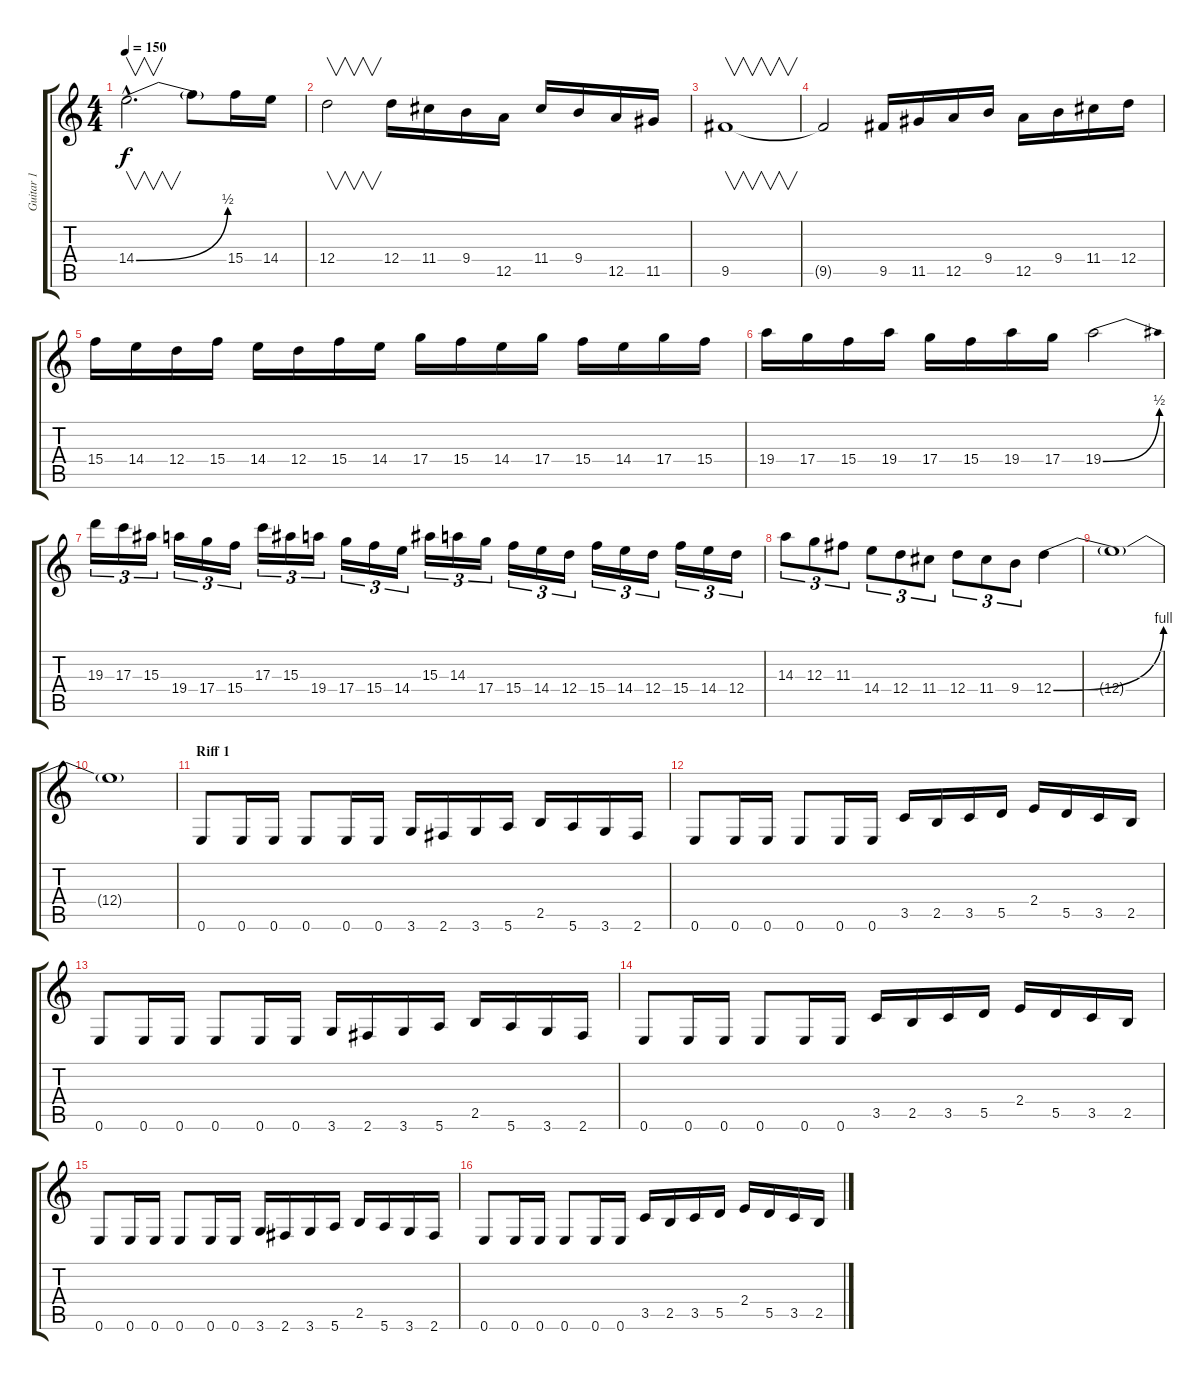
\track ("Guitar 1" "Guitar 1") {instrument overdrivenguitar}
\staff {score tabs}
\tuning (E4 B3 G3 D3 A2 E2) {hide}
\ts (4 4)
\tempo 150
\clef g2
\ks c
14.4{be (bend 0 0 60 2) hac}.2{v d dy f} 14.4{t}.8 15.4.16 14.4.16 |
12.4.2{v} 12.4.16 11.4.16 9.4.16 12.5.16 11.4.16 9.4.16 12.5.16 11.5.16 |
9.5.1{v} |
9.5{t}.2 9.5.16 11.5.16 12.5.16 9.4.16 12.5.16 9.4.16 11.4.16 12.4.16 |
15.4.16 14.4.16 12.4.16 15.4.16 14.4.16 12.4.16 15.4.16 14.4.16 17.4.16 15.4.16 14.4.16 17.4.16 15.4.16 14.4.16 17.4.16 15.4.16 |
19.4.16 17.4.16 15.4.16 19.4.16 17.4.16 15.4.16 19.4.16 17.4.16 19.4{be (bend 0 0 60 2)}.2 |
19.3.16{tu (3 2)} 17.3.16{tu (3 2)} 15.3.16{tu (3 2)} 19.4.16{tu (3 2)} 17.4.16{tu (3 2)} 15.4.16{tu (3 2)} 17.3.16{tu (3 2)} 15.3.16{tu (3 2)} 19.4.16{tu (3 2)} 17.4.16{tu (3 2)} 15.4.16{tu (3 2)} 14.4.16{tu (3 2)} 15.3.16{tu (3 2)} 14.3.16{tu (3 2)} 17.4.16{tu (3 2)} 15.4.16{tu (3 2)} 14.4.16{tu (3 2)} 12.4.16{tu (3 2)} 15.4.16{tu (3 2)} 14.4.16{tu (3 2)} 12.4.16{tu (3 2)} 15.4.16{tu (3 2)} 14.4.16{tu (3 2)} 12.4.16{tu (3 2)} |
14.3.8{tu (3 2)} 12.3.8{tu (3 2)} 11.3.8{tu (3 2)} 14.4.8{tu (3 2)} 12.4.8{tu (3 2)} 11.4.8{tu (3 2)} 12.4.8{tu (3 2)} 11.4.8{tu (3 2)} 9.4.8{tu (3 2)} 12.4{be (bend 0 0 60 4)}.4 |
12.4{t}.1 |
12.4{t}.1 |
\section ("" "Riff 1")
0.6.8 0.6.16 0.6.16 0.6.8 0.6.16 0.6.16 3.6.16 2.6.16 3.6.16 5.6.16 2.5.16 5.6.16 3.6.16 2.6.16 |
0.6.8 0.6.16 0.6.16 0.6.8 0.6.16 0.6.16 3.5.16 2.5.16 3.5.16 5.5.16 2.4.16 5.5.16 3.5.16 2.5.16 |
0.6.8 0.6.16 0.6.16 0.6.8 0.6.16 0.6.16 3.6.16 2.6.16 3.6.16 5.6.16 2.5.16 5.6.16 3.6.16 2.6.16 |
0.6.8 0.6.16 0.6.16 0.6.8 0.6.16 0.6.16 3.5.16 2.5.16 3.5.16 5.5.16 2.4.16 5.5.16 3.5.16 2.5.16 |
0.6.8 0.6.16 0.6.16 0.6.8 0.6.16 0.6.16 3.6.16 2.6.16 3.6.16 5.6.16 2.5.16 5.6.16 3.6.16 2.6.16 |
0.6.8 0.6.16 0.6.16 0.6.8 0.6.16 0.6.16 3.5.16 2.5.16 3.5.16 5.5.16 2.4.16 5.5.16 3.5.16 2.5.16
